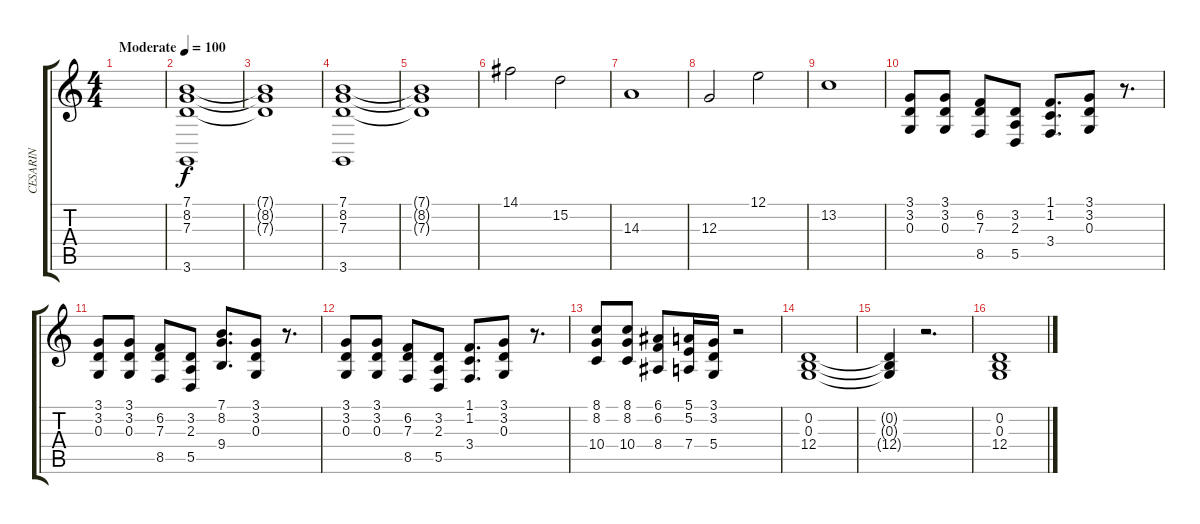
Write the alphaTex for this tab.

\track ("CESARIN" "CESARIN") {instrument voiceoohs}
\staff {score tabs}
\tuning (E4 B3 G3 D3 A2 E2) {hide}
\ts (4 4)
\tempo (100 "Moderate")
\clef g2
\ks c
|
(7.1 8.2 7.3 3.6).1 |
(7.1{t} 8.2{t} 7.3{t}).1 |
(7.1 8.2 7.3 3.6).1 |
(7.1{t} 8.2{t} 7.3{t}).1 |
14.1.2 15.2.2 |
14.3.1 |
12.3.2 12.1.2 |
13.2.1 |
(3.1 3.2 0.3).8 (3.1 3.2 0.3).8 (6.2 7.3 8.5).8 (3.2 2.3 5.5).8 (1.1 1.2 3.4).8{d} (3.1 3.2 0.3).8 r.8{d} |
(3.1 3.2 0.3).8 (3.1 3.2 0.3).8 (6.2 7.3 8.5).8 (3.2 2.3 5.5).8 (7.1 8.2 9.4).8{d} (3.1 3.2 0.3).8 r.8{d} |
(3.1 3.2 0.3).8 (3.1 3.2 0.3).8 (6.2 7.3 8.5).8 (3.2 2.3 5.5).8 (1.1 1.2 3.4).8{d} (3.1 3.2 0.3).8 r.8{d} |
(8.1 8.2 10.4).8 (8.1 8.2 10.4).8 (6.1 6.2 8.4).8 (5.1 5.2 7.4).16 (3.1 3.2 5.4).16 r.2 |
(0.2 0.3 12.4).1 |
(0.2{t} 0.3{t} 12.4{t}).4 r.2{d} |
(0.2 0.3 12.4).1
